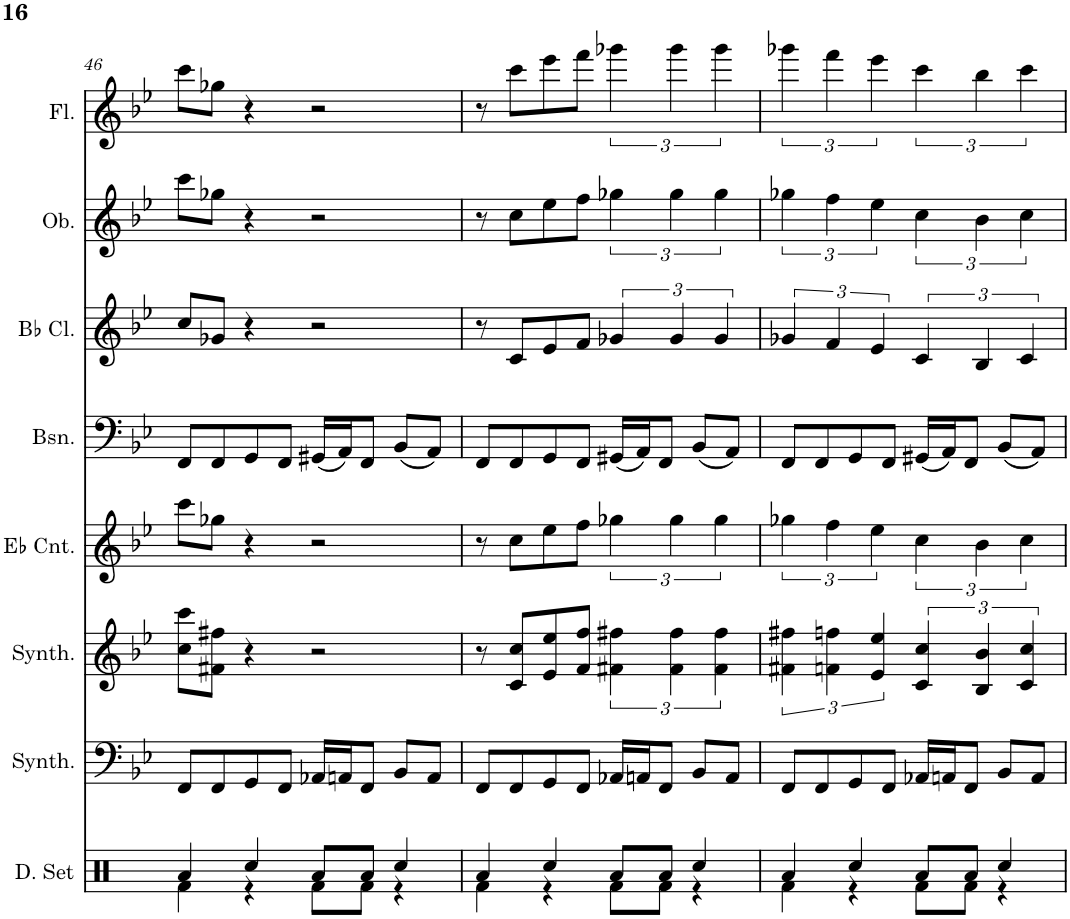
**kern	**kern	**kern	**kern	**kern	**kern	**kern	**kern
*part8	*part7	*part6	*part5	*part4	*part3	*part2	*part1
*staff8	*staff7	*staff6	*staff5	*staff4	*staff3	*staff2	*staff1
*I"Drumset, Percussion	*I"Bass Synthesizer, Synth Bass	*I"Brass Synthesizer, Brass Accomp.	*I"Eb Cornet, Trumpet	*I"Bassoon	*I"Bb Clarinet	*I"Oboe	*I"Flute
*I'D. Set	*I'Synth.	*I'Synth.	*I'Eb Cnt.	*I'Bsn.	*I'Bb Cl.	*I'Ob.	*I'Fl.
!!LO:PB:g=z
*clefX	*clefF4	*clefF4	*clefG2	*clefF4	*clefG2	*clefG2	*clefG2
*	*	*	*ITrd1c2	*	*ITrd1c2	*	*
*k[]	*k[b-e-]	*k[b-e-]	*k[b-e-]	*k[b-e-]	*k[b-e-]	*k[b-e-]	*k[b-e-]
*M4/4	*M4/4	*M4/4	*M4/4	*M4/4	*M4/4	*M4/4	*M4/4
=46	=46	=46	=46	=46	=46	=46	=46
*^	*	*	*	*	*	*	*
4Ra/	4Rf\	8FF/L	8cc\ 8ccc\L	8ccc\L	8FF/L	8cc/L	8ccc\L	8ccc\L
.	.	8FF/	8f#X\ 8ff#X\J	8gg-X\J	8FF/	8g-X/J	8gg-X\J	8gg-X\J
4Rcc/	4r	8GG/	4r	4r	8GG/	4r	4r	4r
.	.	8FF/J	.	.	8FF/J	.	.	.
8Ra/L	8Rf\L	16AA-X/LL	2r	2r	(16GG#X/LL	2r	2r	2r
.	.	16AAn/J	.	.	16AA/J)	.	.	.
8Ra/J	8Rf\J	8FF/J	.	.	8FF/J	.	.	.
4Rcc/	4r	8BB-/L	.	.	(8BB-/L	.	.	.
.	.	8AA/J	.	.	8AA/J)	.	.	.
=47	=47	=47	=47	=47	=47	=47	=47	=47
4Ra/	4Rf\	8FF/L	8r	8r	8FF/L	8r	8r	8r
.	.	8FF/	8c/ 8cc/L	8cc\L	8FF/	8c/L	8cc\L	8ccc\L
4Rcc/	4r	8GG/	8e-/ 8ee-/	8ee-\	8GG/	8e-/	8ee-\	8eee-\
.	.	8FF/J	8f/ 8ff/J	8ff\J	8FF/J	8f/J	8ff\J	8fff\J
8Ra/L	8Rf\L	16AA-X/LL	6f#X\ 6ff#X\	6gg-X\	(16GG#X/LL	6g-X/	6gg-X\	6ggg-X\
.	.	16AAn/J	.	.	16AA/J)	.	.	.
8Ra/J	8Rf\J	8FF/J	.	.	8FF/J	.	.	.
.	.	.	6f#\ 6ff#\	6gg-\	.	6g-/	6gg-\	6ggg-\
4Rcc/	4r	8BB-/L	.	.	(8BB-/L	.	.	.
.	.	.	6f#\ 6ff#\	6gg-\	.	6g-/	6gg-\	6ggg-\
.	.	8AA/J	.	.	8AA/J)	.	.	.
=48	=48	=48	=48	=48	=48	=48	=48	=48
4Ra/	4Rf\	8FF/L	6f#X\ 6ff#X\	6gg-X\	8FF/L	6g-X/	6gg-X\	6ggg-X\
.	.	8FF/	.	.	8FF/	.	.	.
.	.	.	6fn\ 6ffn\	6ff\	.	6f/	6ff\	6fff\
4Rcc/	4r	8GG/	.	.	8GG/	.	.	.
.	.	.	6e-/ 6ee-/	6ee-\	.	6e-/	6ee-\	6eee-\
.	.	8FF/J	.	.	8FF/J	.	.	.
8Ra/L	8Rf\L	16AA-X/LL	6c/ 6cc/	6cc\	(16GG#X/LL	6c/	6cc\	6ccc\
.	.	16AAn/J	.	.	16AA/J)	.	.	.
8Ra/J	8Rf\J	8FF/J	.	.	8FF/J	.	.	.
.	.	.	6B-/ 6b-/	6b-\	.	6B-/	6b-\	6bb-\
4Rcc/	4r	8BB-/L	.	.	(8BB-/L	.	.	.
.	.	.	6c/ 6cc/	6cc\	.	6c/	6cc\	6ccc\
.	.	8AA/J	.	.	8AA/J)	.	.	.
*v	*v	*	*	*	*	*	*	*
=	=	=	=	=	=	=	=
*-	*-	*-	*-	*-	*-	*-	*-
